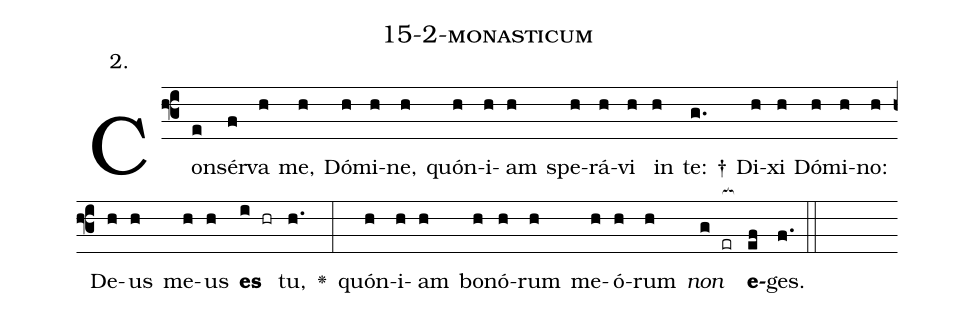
name: 15-2-monasticum;
annotation: 2.;
%%
(f3)Con(e)sér(f)va(h) me,(h) Dó(h)mi(h)ne,(h) quón(h)i(h)am(h) spe(h)rá(h)vi(h) in(h) te: †(g.) Di(h)xi(h) Dó(h)mi(h)no:(h) De(h)us(h) me(h)us(h) <b>es</b>(i hr) tu,(h.) <v>\greheightstar</v>(:) quón(h)i(h)am(h) bo(h)nó(h)rum(h) me(h)ó(h)rum(h) <i>non</i>(g er[ocb:1{]) <b>e</b>(ef[ocb:0}])ges.(f.) (::)


%E(h) u(h) o(h) u(g) a(ef) e.(f.) (::)
